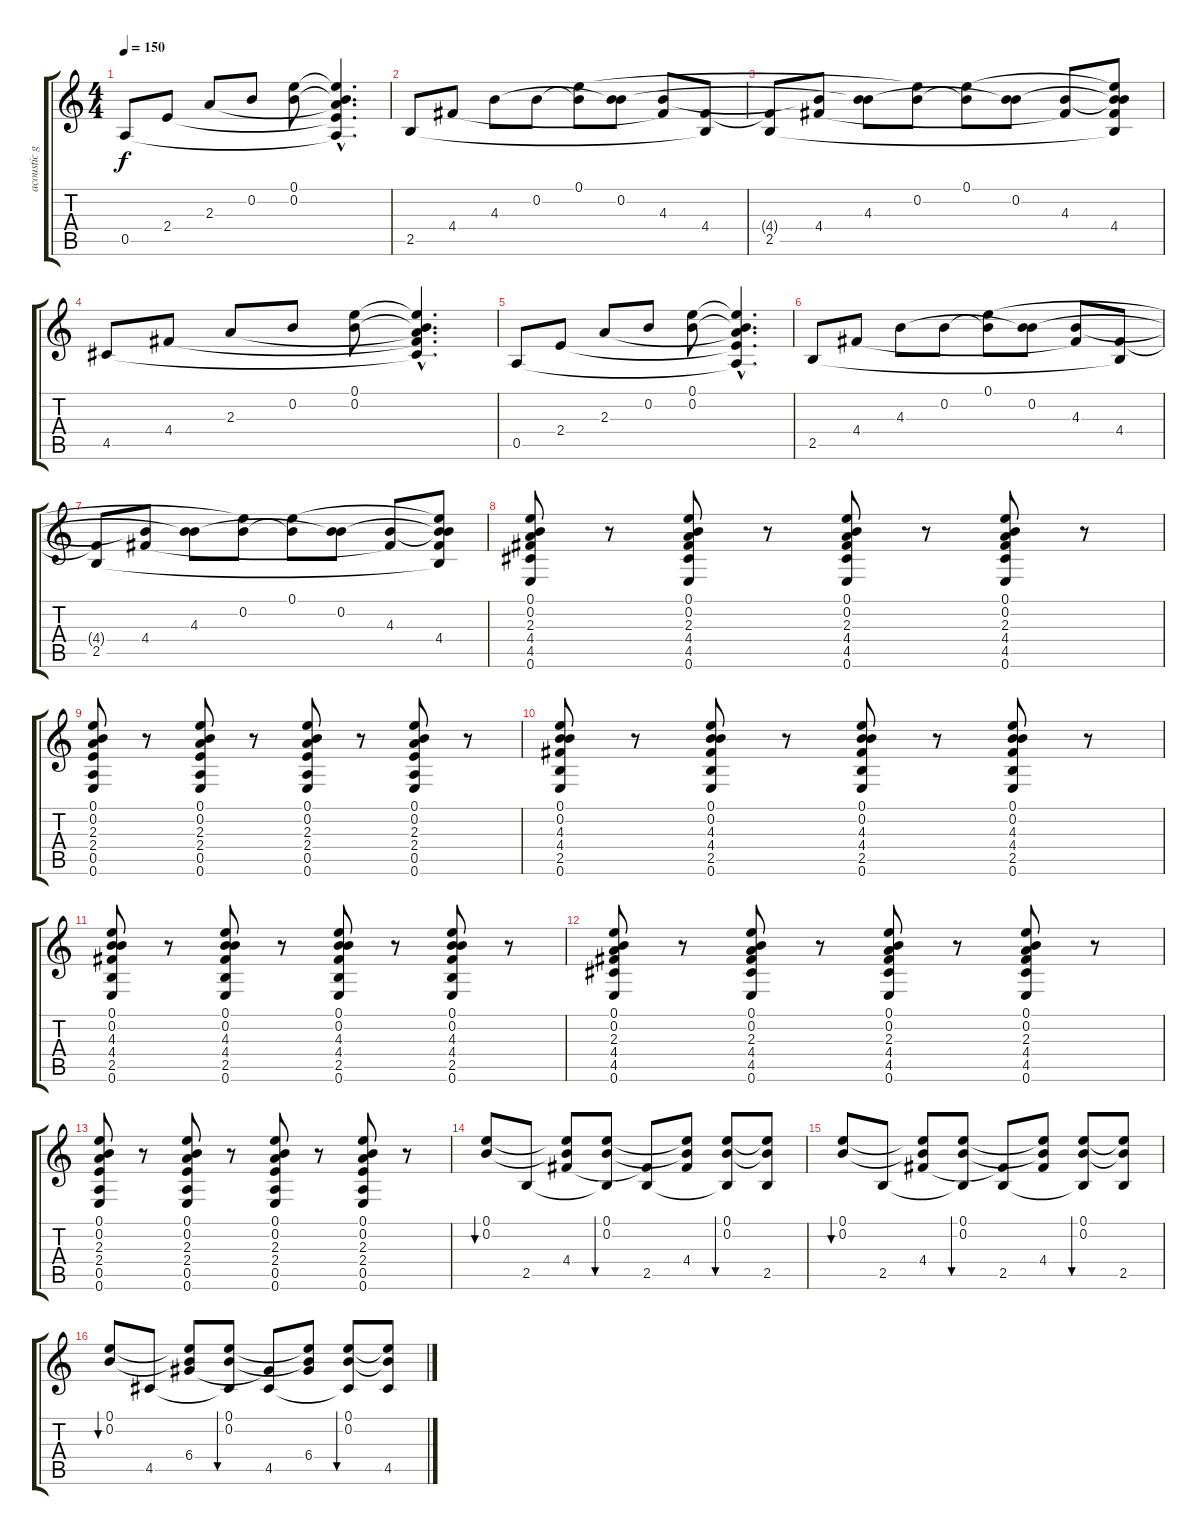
\track ("acoustic guitar" "acoustic g") {instrument acousticguitarsteel}
\staff {score tabs}
\tuning (E4 B3 G3 D3 A2 E2) {hide}
\ts (4 4)
\tempo 150
\clef g2
\ks c
0.5.8{dy f} 2.4.8 2.3.8 0.2.8 (0.1 0.2).8 (0.1{hac t} 0.2{hac t} 2.3{hac t} 2.4{hac t} 0.5{hac t}).4{d} |
2.5.8 4.4.8 4.3.8 0.2.8 (0.1 0.2{t}).8 (0.2 4.3{t}).8 (4.3 4.4{t}).8 (4.4 2.5{t}).8 |
(4.4{t} 2.5).8 (4.3{t} 4.4).8 (0.2{t} 4.3).8 (0.1{t} 0.2).8 (0.1 0.2{t}).8 (0.2 4.3{t}).8 (4.3 4.4{t}).8 (0.1{t} 0.2{t} 4.3{t} 4.4 2.5{t}).8 |
4.5.8 4.4.8 2.3.8 0.2.8 (0.1 0.2).8 (0.1{hac t} 0.2{hac t} 2.3{hac t} 4.4{hac t} 4.5{hac t}).4{d} |
0.5.8 2.4.8 2.3.8 0.2.8 (0.1 0.2).8 (0.1{hac t} 0.2{hac t} 2.3{hac t} 2.4{hac t} 0.5{hac t}).4{d} |
2.5.8 4.4.8 4.3.8 0.2.8 (0.1 0.2{t}).8 (0.2 4.3{t}).8 (4.3 4.4{t}).8 (4.4 2.5{t}).8 |
(4.4{t} 2.5).8 (4.3{t} 4.4).8 (0.2{t} 4.3).8 (0.1{t} 0.2).8 (0.1 0.2{t}).8 (0.2 4.3{t}).8 (4.3 4.4{t}).8 (0.1{t} 0.2{t} 4.3{t} 4.4 2.5{t}).8 |
(0.1 0.2 2.3 4.4 4.5 0.6).8 r.8 (0.1 0.2 2.3 4.4 4.5 0.6).8 r.8 (0.1 0.2 2.3 4.4 4.5 0.6).8 r.8 (0.1 0.2 2.3 4.4 4.5 0.6).8 r.8 |
(0.1 0.2 2.3 2.4 0.5 0.6).8 r.8 (0.1 0.2 2.3 2.4 0.5 0.6).8 r.8 (0.1 0.2 2.3 2.4 0.5 0.6).8 r.8 (0.1 0.2 2.3 2.4 0.5 0.6).8 r.8 |
(0.1 0.2 4.3 4.4 2.5 0.6).8 r.8 (0.1 0.2 4.3 4.4 2.5 0.6).8 r.8 (0.1 0.2 4.3 4.4 2.5 0.6).8 r.8 (0.1 0.2 4.3 4.4 2.5 0.6).8 r.8 |
(0.1 0.2 4.3 4.4 2.5 0.6).8 r.8 (0.1 0.2 4.3 4.4 2.5 0.6).8 r.8 (0.1 0.2 4.3 4.4 2.5 0.6).8 r.8 (0.1 0.2 4.3 4.4 2.5 0.6).8 r.8 |
(0.1 0.2 2.3 4.4 4.5 0.6).8 r.8 (0.1 0.2 2.3 4.4 4.5 0.6).8 r.8 (0.1 0.2 2.3 4.4 4.5 0.6).8 r.8 (0.1 0.2 2.3 4.4 4.5 0.6).8 r.8 |
(0.1 0.2 2.3 2.4 0.5 0.6).8 r.8 (0.1 0.2 2.3 2.4 0.5 0.6).8 r.8 (0.1 0.2 2.3 2.4 0.5 0.6).8 r.8 (0.1 0.2 2.3 2.4 0.5 0.6).8 r.8 |
(0.1 0.2).8{bu 60} 2.5.8 (0.1{t} 0.2{t} 4.4).8 (0.1 0.2 2.5{t}).8{bu 60} (4.4{t} 2.5).8 (0.1{t} 0.2{t} 4.4).8 (0.1 0.2 2.5{t}).8{bu 60} (0.1{t} 0.2{t} 2.5).8 |
(0.1 0.2).8{bu 60} 2.5.8 (0.1{t} 0.2{t} 4.4).8 (0.1 0.2 2.5{t}).8{bu 60} (4.4{t} 2.5).8 (0.1{t} 0.2{t} 4.4).8 (0.1 0.2 2.5{t}).8{bu 60} (0.1{t} 0.2{t} 2.5).8 |
(0.1 0.2).8{bu 60} 4.5.8 (0.1{t} 0.2{t} 6.4).8 (0.1 0.2 4.5{t}).8{bu 60} (6.4{t} 4.5).8 (0.1{t} 0.2{t} 6.4).8 (0.1 0.2 4.5{t}).8{bu 60} (0.1{t} 0.2{t} 4.5).8
